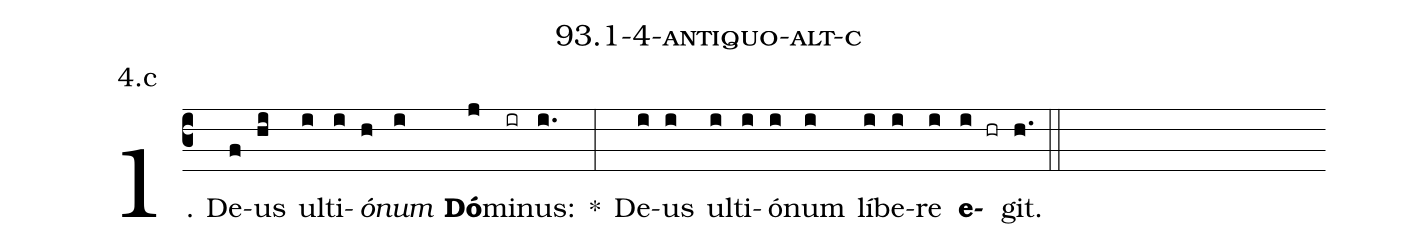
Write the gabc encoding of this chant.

name: 93.1-4-antiquo-alt-c;
annotation: 4.c;
%%
(c3)1. De(f)us(hi) ul(i)ti(i)<i>ó</i>(h)<i>num</i>(i) <b>Dó</b>(j)mi(ir)nus:(i.) *(:) De(i)us(i) ul(i)ti(i)ó(i)num(i) lí(i)be(i)re(i) <b>e</b>(i hr)git.(h.) (::)


%E(i) u(i) o(i) u(i) a(i) e.(h.) (::)
